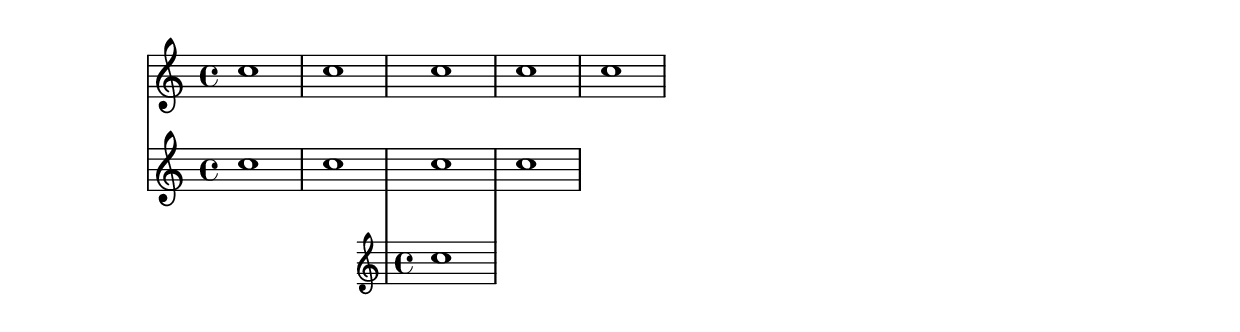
%% Do not edit this file; it is auto-generated from LSR!
%% Tags: staff-notation, contexts-and-engravers
\version "2.11.35"

\header { texidoc = "
You can add (possibly temporarily) an extra staff after the beginning
of  a piece.  
" }
% begin verbatim
\score {
	<<
		\new Staff \relative c''{ c1 c c c c }
		\new StaffGroup \relative c''{ 
			\new Staff 
			c1 c
			<< c1 \new Staff { c1 } >>
			c
		}
	>>
  	\layout {
		
		\context{
			\Score

		}
	}
}





